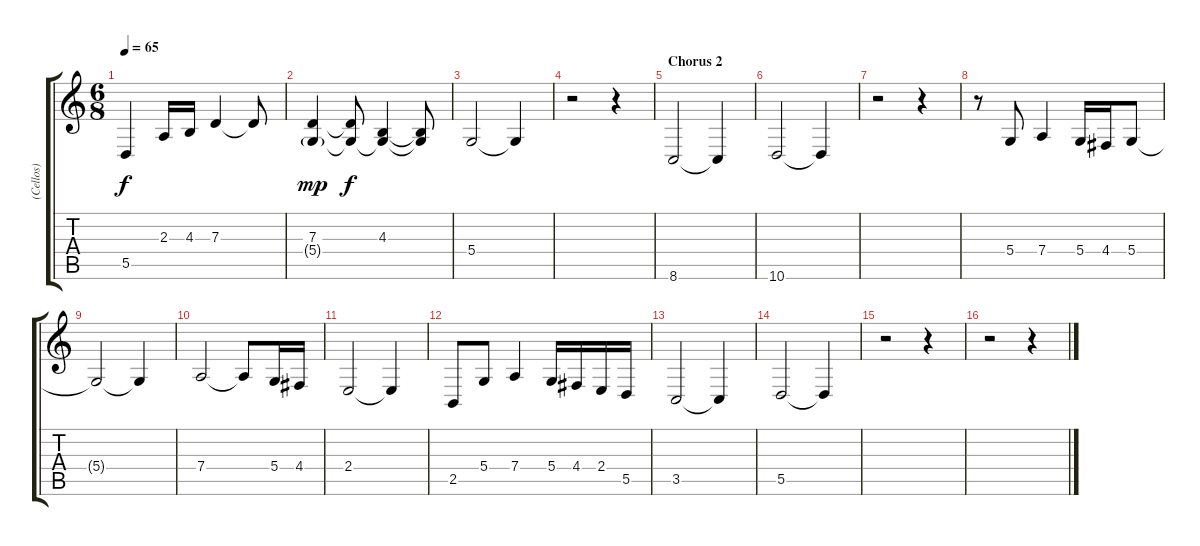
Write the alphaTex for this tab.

\track ("(Cellos)" "(Cellos)") {instrument stringensemble1}
\staff {score tabs}
\tuning (E4 B3 G3 D3 A2 E2) {hide}
\ts (6 8)
\tempo 65
\clef g2
\ks c
5.5.4{dy f} 2.3.16 4.3.16 7.3.4 7.3{t}.8 |
(7.3 5.4{g}).4{dy mp} (7.3{t} 5.4{t}).8{dy f} (4.3 5.4{t}).4 (4.3{t} 5.4{t}).8 |
5.4.2 5.4{t}.4 |
r.2 r.4 |
\section ("" "Chorus 2")
8.6.2 8.6{t}.4 |
10.6.2 10.6{t}.4 |
r.2 r.4 |
r.8 5.4.8 7.4.4 5.4.16 4.4.16 5.4.8 |
5.4{t}.2 5.4{t}.4 |
7.4.2 7.4{t}.8 5.4.16 4.4.16 |
2.4.2 2.4{t}.4 |
2.5.8 5.4.8 7.4.4 5.4.16 4.4.16 2.4.16 5.5.16 |
3.5.2 3.5{t}.4 |
5.5.2 5.5{t}.4 |
r.2 r.4 |
r.2 r.4
